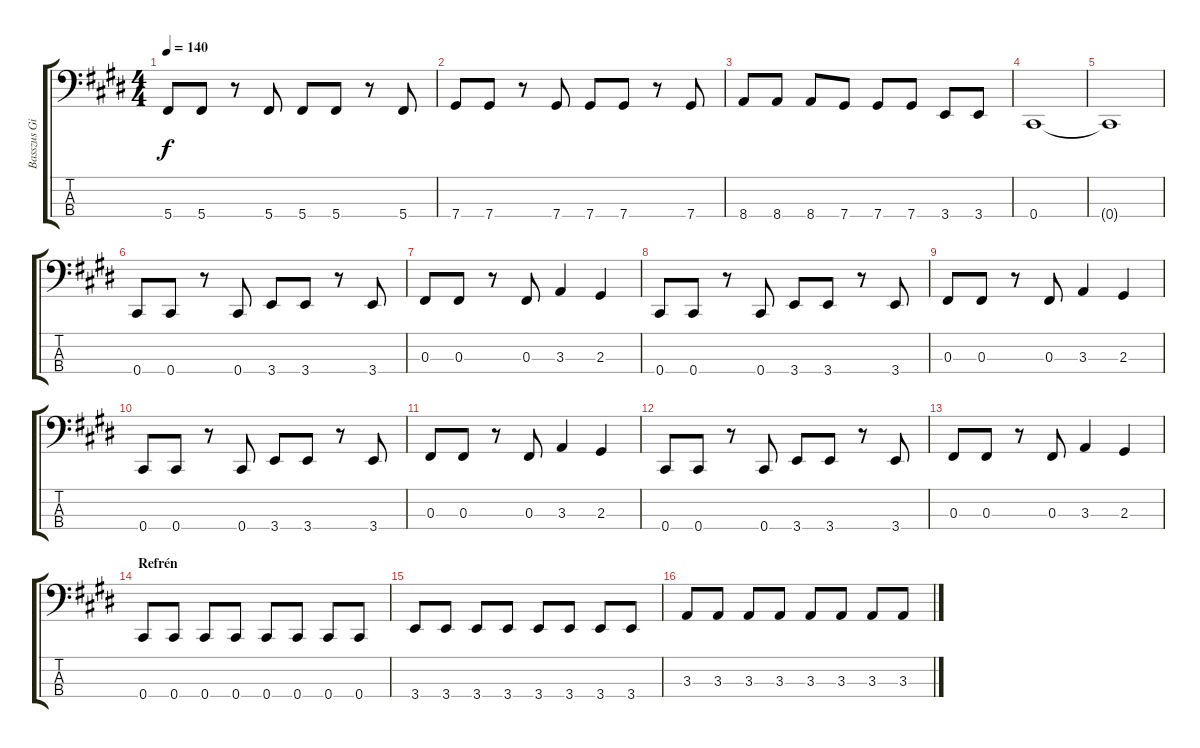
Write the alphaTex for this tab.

\track ("Basszus Gitár" "Basszus Gi") {instrument electricbassfinger}
\staff {score tabs}
\tuning (E2 B1 Gb1 Db1) {hide}
\ts (4 4)
\tempo 140
\clef f4
\ks c#minor
5.4.8{dy f} 5.4.8 r.8 5.4.8 5.4.8 5.4.8 r.8 5.4.8 |
7.4.8 7.4.8 r.8 7.4.8 7.4.8 7.4.8 r.8 7.4.8 |
8.4.8 8.4.8 8.4.8 7.4.8 7.4.8 7.4.8 3.4.8 3.4.8 |
0.4.1 |
0.4{t}.1 |
0.4.8 0.4.8 r.8 0.4.8 3.4.8 3.4.8 r.8 3.4.8 |
0.3.8 0.3.8 r.8 0.3.8 3.3.4 2.3.4 |
0.4.8 0.4.8 r.8 0.4.8 3.4.8 3.4.8 r.8 3.4.8 |
0.3.8 0.3.8 r.8 0.3.8 3.3.4 2.3.4 |
0.4.8 0.4.8 r.8 0.4.8 3.4.8 3.4.8 r.8 3.4.8 |
0.3.8 0.3.8 r.8 0.3.8 3.3.4 2.3.4 |
0.4.8 0.4.8 r.8 0.4.8 3.4.8 3.4.8 r.8 3.4.8 |
0.3.8 0.3.8 r.8 0.3.8 3.3.4 2.3.4 |
\section ("" "Refrén")
0.4.8 0.4.8 0.4.8 0.4.8 0.4.8 0.4.8 0.4.8 0.4.8 |
3.4.8 3.4.8 3.4.8 3.4.8 3.4.8 3.4.8 3.4.8 3.4.8 |
3.3.8 3.3.8 3.3.8 3.3.8 3.3.8 3.3.8 3.3.8 3.3.8
